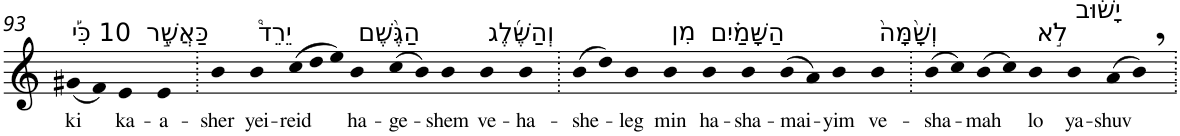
**kern	**text
*part1	*part1
*staff1	*staff1
*I"Piano	*
*I'Pno	*
!!LO:PB:g=z
*clefG2	*
*k[]	*
=93	=93
!LO:TX:a:t=10 כִּ֡י	!
!	!LO:LY:b
(8g#X	ki
8f)	.
!LO:TX:a:t=כַּאֲשֶׁ֣ר	!
!	!LO:LY:b
4e	ka-
!	!LO:LY:b
4e	-a-
=94.	=94.
!	!LO:LY:b
4b	-sher
!LO:TX:a:t=יֵרֵד֩	!
!	!LO:LY:b
4b	yei-
!	!LO:LY:b
(12cc	-reid
12dd	.
12ee)	.
!LO:TX:a:t=הַגֶּ֨שֶׁם	!
!	!LO:LY:b
4b	ha-
!	!LO:LY:b
(8cc	-ge-
8b)	.
!	!LO:LY:b
4b	-shem
!LO:TX:a:t=וְהַשֶּׁ֜לֶג	!
!	!LO:LY:b
4b	ve-
!	!LO:LY:b
4b	-ha-
=95.	=95.
!	!LO:LY:b
(8b	-she-
8dd)	.
!	!LO:LY:b
4b	-leg
!LO:TX:a:t=מִן	!
!	!LO:LY:b
4b	min
!LO:TX:a:t=הַשָּׁמַ֗יִם	!
!	!LO:LY:b
4b	ha-
!	!LO:LY:b
4b	-sha-
!	!LO:LY:b
(8b	-mai-
8a)	.
!	!LO:LY:b
4b	-yim
!LO:TX:a:t=וְשָׁ֙מָּה֙	!
!	!LO:LY:b
4b	ve-
=96.	=96.
!	!LO:LY:b
(8b	-sha-
8cc)	.
!	!LO:LY:b
(8b	-mah
8cc)	.
!LO:TX:a:t=לֹ֣א	!
!	!LO:LY:b
4b	lo
!LO:TX:a:t=יָשׁ֔וּב	!
!	!LO:LY:b
4b	ya-
!	!LO:LY:b
(8a	-shuv
8b,)	.
=.	=.
*-	*-
